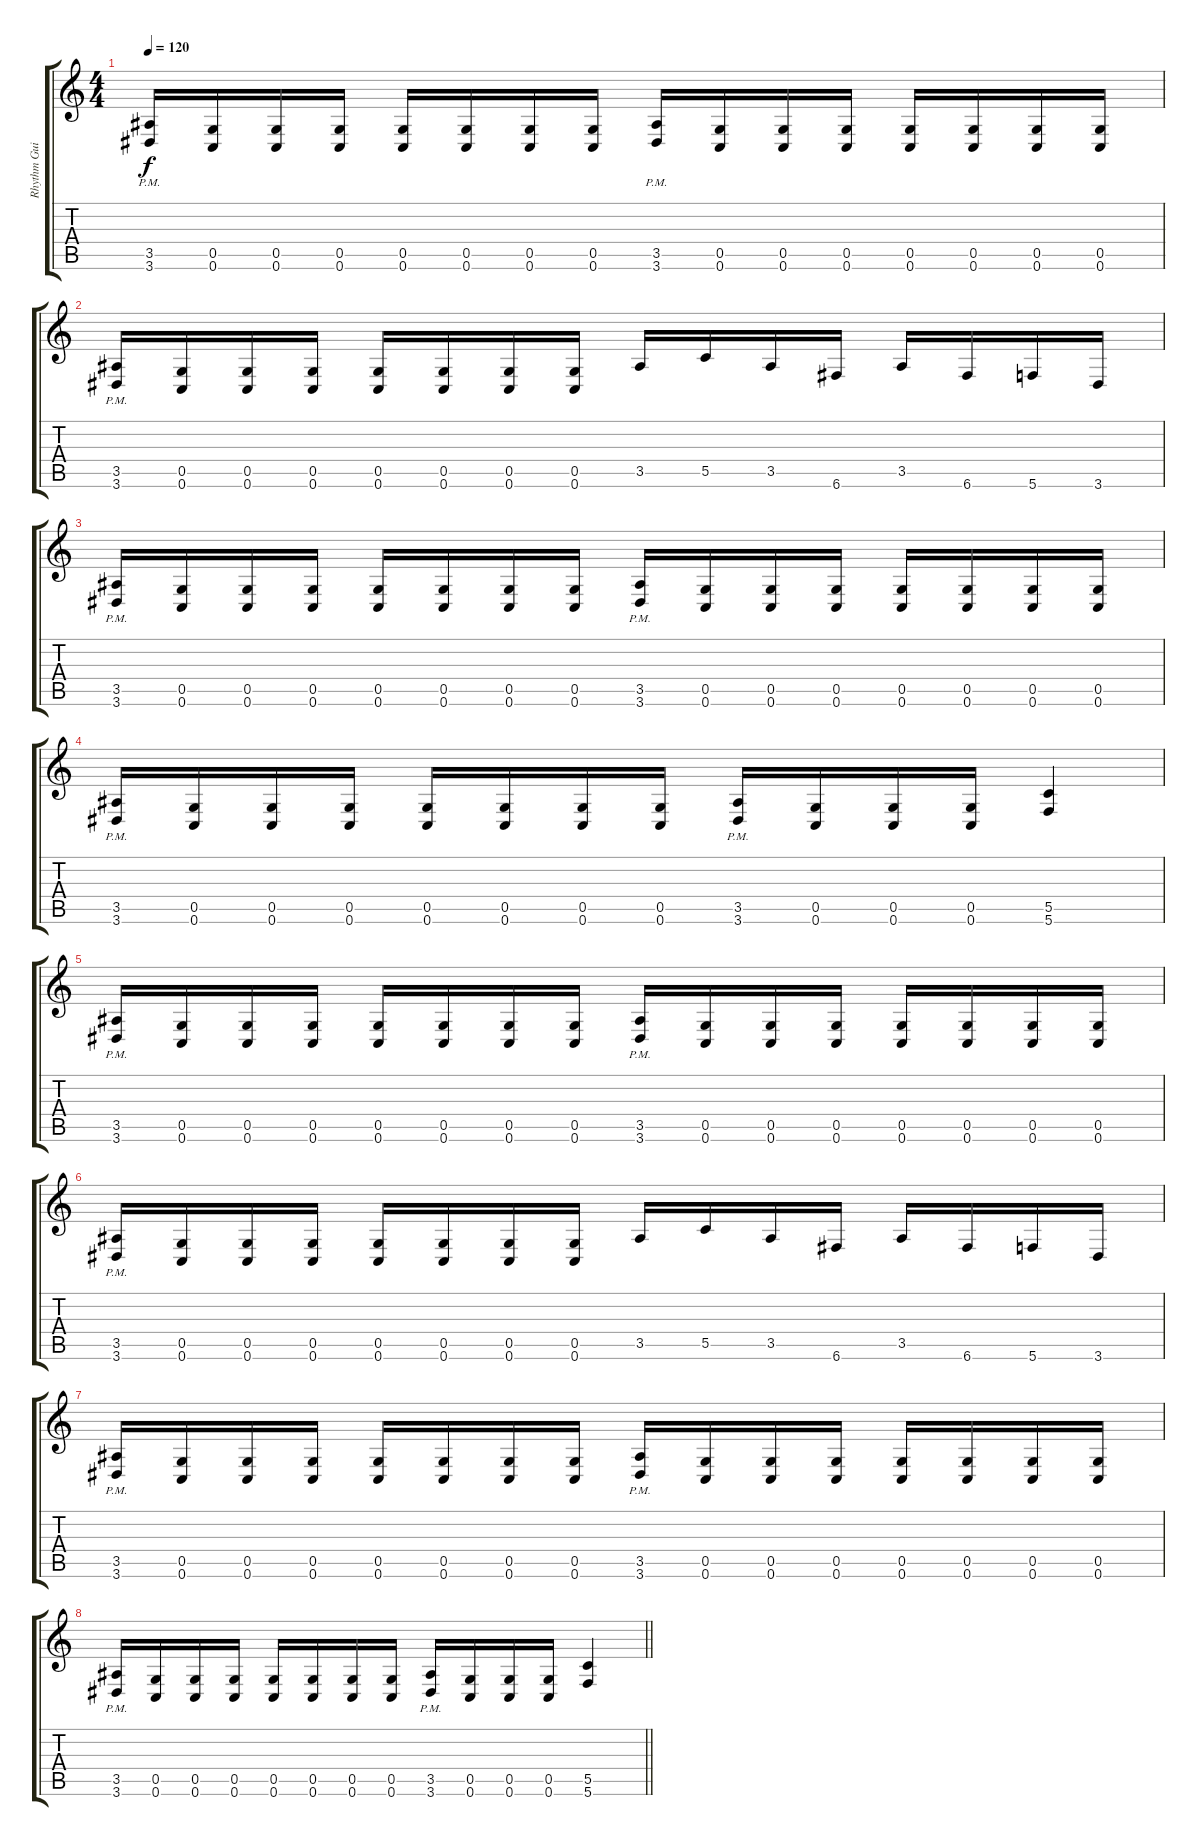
\track ("Rhythm Guitar" "Rhythm Gui") {instrument distortionguitar}
\staff {score tabs}
\tuning (D4 A3 F3 C3 G2 C2) {hide}
\ts (4 4)
\tempo 120
\clef g2
\ks c
(3.5{pm} 3.6{pm}).16{dy f} (0.5 0.6).16 (0.5 0.6).16 (0.5 0.6).16 (0.5 0.6).16 (0.5 0.6).16 (0.5 0.6).16 (0.5 0.6).16 (3.5{pm} 3.6{pm}).16 (0.5 0.6).16 (0.5 0.6).16 (0.5 0.6).16 (0.5 0.6).16 (0.5 0.6).16 (0.5 0.6).16 (0.5 0.6).16 |
(3.5{pm} 3.6{pm}).16 (0.5 0.6).16 (0.5 0.6).16 (0.5 0.6).16 (0.5 0.6).16 (0.5 0.6).16 (0.5 0.6).16 (0.5 0.6).16 3.5.16 5.5.16 3.5.16 6.6.16 3.5.16 6.6.16 5.6.16 3.6.16 |
(3.5{pm} 3.6{pm}).16 (0.5 0.6).16 (0.5 0.6).16 (0.5 0.6).16 (0.5 0.6).16 (0.5 0.6).16 (0.5 0.6).16 (0.5 0.6).16 (3.5{pm} 3.6{pm}).16 (0.5 0.6).16 (0.5 0.6).16 (0.5 0.6).16 (0.5 0.6).16 (0.5 0.6).16 (0.5 0.6).16 (0.5 0.6).16 |
(3.5{pm} 3.6{pm}).16 (0.5 0.6).16 (0.5 0.6).16 (0.5 0.6).16 (0.5 0.6).16 (0.5 0.6).16 (0.5 0.6).16 (0.5 0.6).16 (3.5{pm} 3.6{pm}).16 (0.5 0.6).16 (0.5 0.6).16 (0.5 0.6).16 (5.5 5.6).4 |
(3.5{pm} 3.6{pm}).16 (0.5 0.6).16 (0.5 0.6).16 (0.5 0.6).16 (0.5 0.6).16 (0.5 0.6).16 (0.5 0.6).16 (0.5 0.6).16 (3.5{pm} 3.6{pm}).16 (0.5 0.6).16 (0.5 0.6).16 (0.5 0.6).16 (0.5 0.6).16 (0.5 0.6).16 (0.5 0.6).16 (0.5 0.6).16 |
(3.5{pm} 3.6{pm}).16 (0.5 0.6).16 (0.5 0.6).16 (0.5 0.6).16 (0.5 0.6).16 (0.5 0.6).16 (0.5 0.6).16 (0.5 0.6).16 3.5.16 5.5.16 3.5.16 6.6.16 3.5.16 6.6.16 5.6.16 3.6.16 |
(3.5{pm} 3.6{pm}).16 (0.5 0.6).16 (0.5 0.6).16 (0.5 0.6).16 (0.5 0.6).16 (0.5 0.6).16 (0.5 0.6).16 (0.5 0.6).16 (3.5{pm} 3.6{pm}).16 (0.5 0.6).16 (0.5 0.6).16 (0.5 0.6).16 (0.5 0.6).16 (0.5 0.6).16 (0.5 0.6).16 (0.5 0.6).16 |
\barLineRight lightlight
(3.5{pm} 3.6{pm}).16 (0.5 0.6).16 (0.5 0.6).16 (0.5 0.6).16 (0.5 0.6).16 (0.5 0.6).16 (0.5 0.6).16 (0.5 0.6).16 (3.5{pm} 3.6{pm}).16 (0.5 0.6).16 (0.5 0.6).16 (0.5 0.6).16 (5.5 5.6).4
